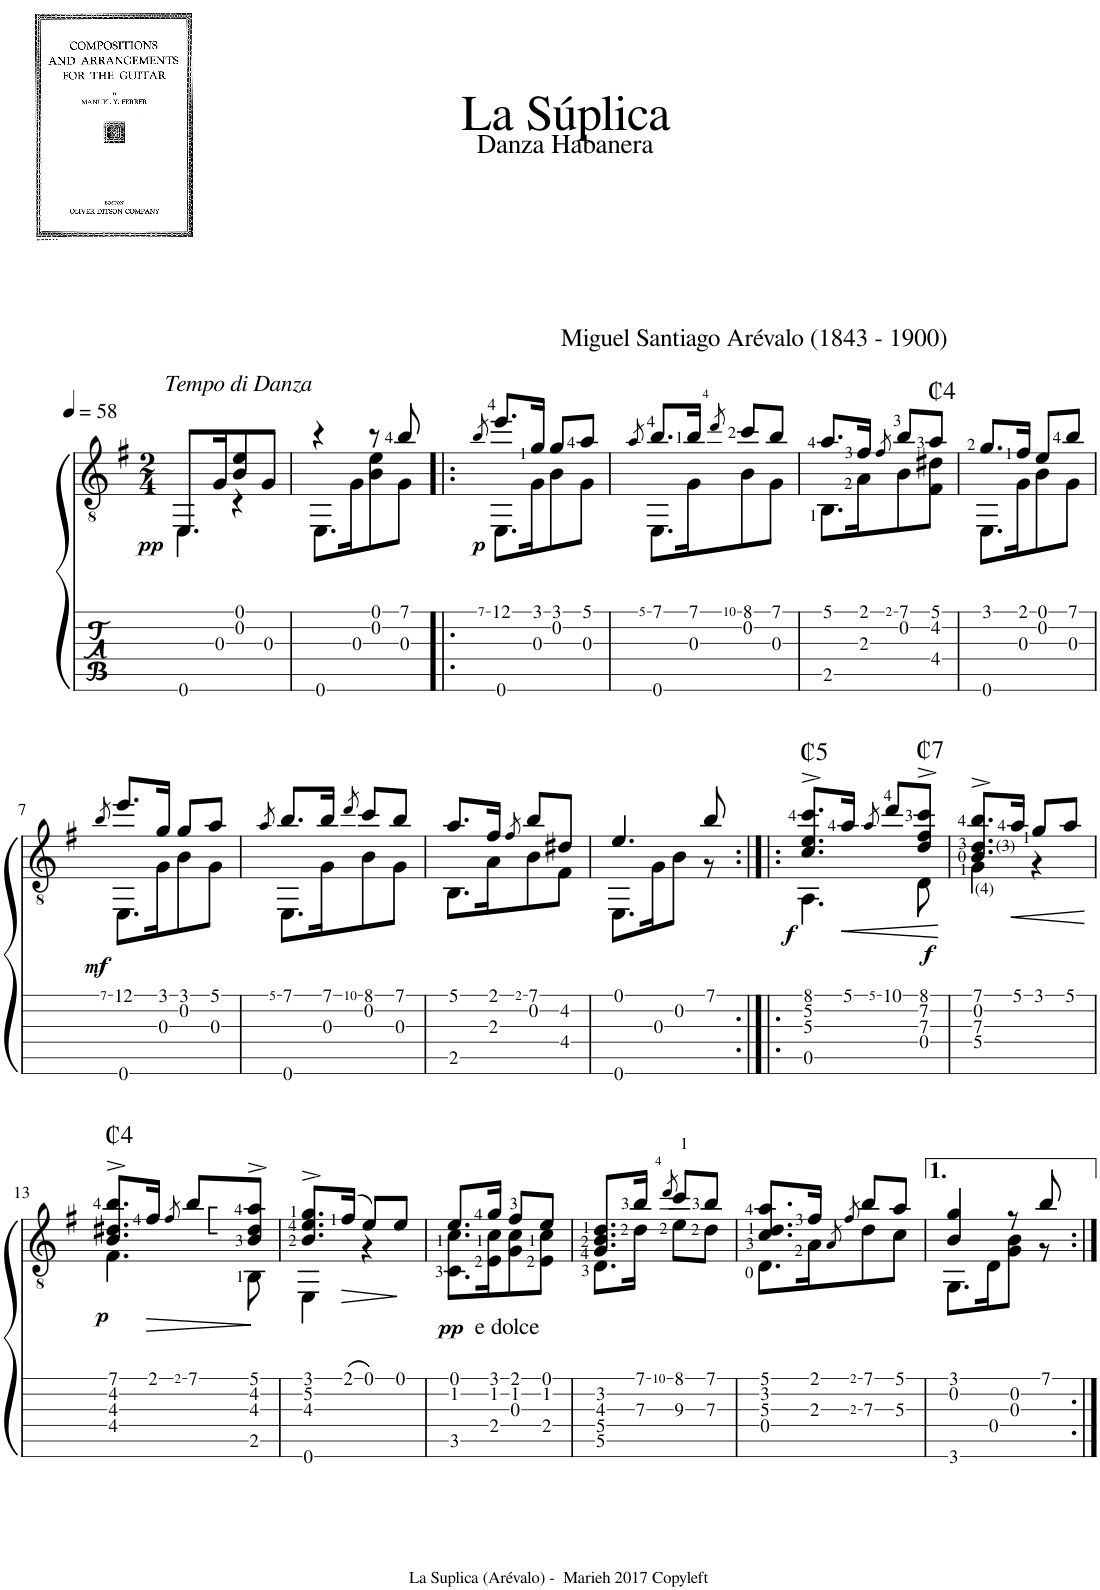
**kern	**kern	**dynam
*part2	*part1	*part1
*staff2	*staff1	*staff1
*I"Guitare classique [Tablature]	*I"Guitare classique	*
*stria6	*	*
*	*clefGv2	*
*k[f#]	*k[f#]	*
*M2/4	*M2/4	*
*MM58	*MM58	*
=1	=1	=1
*^	*^	*
!	!	!LO:TX:a:i:t=Tempo di Danza	!	!
8.r	4EE	8.EE/L	4EE\	.
16G	.	16G/K	.	.
8B\ 8e\L	4r	8B/ 8e/	4r	.
8GJ	.	8G/J	.	.
=2	=2	=2	=2	=2
4r	8.EEL	4r	8.EE\L	.
.	16GJk	.	16G\K	.
8r	8B\ 8e\L	8r	8B\ 8e\	.
8b	8GJ	8b/	8G\J	.
=3!|:	=3!|:	=3!|:	=3!|:	=3!|:
qb	.	8qb/	.	.
8.eeL	8.EEL	8.ee/L	8.EE\L	.
16gJk	16GJk	16g/Jk	16G\K	.
8gL	8BL	8g/L	8B\	.
8aJ	8GJ	8a/J	8G\J	.
=4	=4	=4	=4	=4
qa	.	8qa/	.	.
8.bL	8.EEL	8.b/L	8.EE\L	.
16bJk	16GJk	16b/Jk	16G\K	.
qdd	.	8qdd/	.	.
8ccL	8BL	8cc/L	8B\	.
8bJ	8GJ	8b/J	8G\J	.
=5	=5	=5	=5	=5
8.aL	8.BBL	8.a/L	8.BB\L	.
16f#Jk	16AJk	16f#/Jk	16A\K	.
qf#	.	8qf#/	.	.
8bL	8BL	8b/L	8B\	.
!	!	!LO:TX:a:t=₵4	!	!
8aJ	8F#\ 8d#X\J	8a/J	8F#\ 8d#X\J	.
=6	=6	=6	=6	=6
8.gL	8.EEL	8.g/L	8.EE\L	.
16f#Jk	16GJk	16f#/Jk	16G\K	.
8eL	8BL	8e/L	8B\	.
8bJ	8GJ	8b/J	8G\J	.
!!LO:LB:g=z	!!
=7	=7	=7	=7	=7
qb	.	8qb/	.	.
8.eeL	8.EEL	8.ee/L	8.EE\L	.
16gJk	16GJk	16g/Jk	16G\K	.
8gL	8BL	8g/L	8B\	.
8aJ	8GJ	8a/J	8G\J	.
=8	=8	=8	=8	=8
qa	.	8qa/	.	.
8.bL	8.EEL	8.b/L	8.EE\L	.
16bJk	16GJk	16b/Jk	16G\K	.
qdd	.	8qdd/	.	.
8ccL	8BL	8cc/L	8B\	.
8bJ	8GJ	8b/J	8G\J	.
=9	=9	=9	=9	=9
8.aL	8.BBL	8.a/L	8.BB\L	.
16f#Jk	16AJk	16f#/Jk	16A\K	.
qf#	.	8qf#/	.	.
8bL	8BL	8b/L	8B\	.
8d#XJ	8F#J	8d#X/J	8F#\J	.
=10	=10	=10	=10	=10
4.e	8.EEL	4.e/	8.EE\L	.
.	16GJk	.	16G\K	.
.	8B	.	8B\J	.
8b	8r	8b/	8r	.
=11:|!|:	=11:|!|:	=11:|!|:	=11:|!|:	=11:|!|:
!	!	!LO:TX:a:t=₵5	!	!
8.c\ 8.e\ 8.cc\L	4.AA	8.c/^ 8.e/^ 8.cc/^L	4.AA\	.
!	!	!	!	!LO:HP:b
16aJk	.	16a/Jk	.	<
qa	.	8qa/	.	.
8ddL	.	8dd/L	.	.
!	!	!LO:TX:a:t=₵7	!	!
8d\ 8f#\ 8cc\J	8D	8d/^ 8f#/^ 8cc/^J	8D\	.
*v	*v	*	*	*
*	*v	*v	*
.	.	[
=12	=12	=12
*^	*^	*
8.d\ 8.B\ 8.b\L	4G	8.B/^ 8.d/^ 8.b/^L	4G\	.
!	!	!	!	!LO:HP:b
16aJk	.	16a/Jk	.	<
8gL	4r	8g/L	4r	.
8aJ	.	8a/J	.	.
*v	*v	*	*	*
*	*v	*v	*
.	.	[
!!LO:LB:g=z
=13	=13	=13
*^	*^	*
!	!	!LO:TX:a:t=₵4	!	!
8.B\ 8.d#X\ 8.b\L	4.F#	8.B/^ 8.d#X/^ 8.b/^L	4.F#\	.
!	!	!	!	!LO:HP:b
16f#Jk	.	16f#/Jk	.	>
qf#	.	8qf#/	.	.
8bL	.	8b/L	.	.
8B\ 8d#\ 8a\J	8BB	8B/^ 8d#/^ 8a/^J	8BB\	.
*v	*v	*	*	*
*	*v	*v	*
.	.	]
=14	=14	=14
*^	*^	*
8.B\ 8.e\ 8.g\L	4EE	8.B/^ 8.e/^ 8.g/^L	4EE\	.
!	!	!	!	!LO:HP:b
(16f#Jk	.	(16f#/Jk	.	>
8eL)	4r	8e/L)	4r	.
8eJ	.	8e/J	.	.
*v	*v	*	*	*
*	*v	*v	*
.	.	]
=15	=15	=15
*^	*^	*
!	!	!LO:TX:b:t=e dolce	!	!
8.eL	8.C\ 8.c\L	8.e/L	8.C\ 8.c\L	.
16gJk	16E\ 16c\Jk	16g/Jk	16E\ 16c\K	.
8f#L	8G\ 8c\L	8f#/L	8G\ 8c\	.
8eJ	8E\ 8c\J	8e/J	8E\ 8c\J	.
=16	=16	=16	=16	=16
8.G\ 8.B\ 8.d\L	8.DL	8.G/ 8.B/ 8.d/L	8.D\L	.
16bJk	16dJk	16b/Jk	16d\Jk	.
qdd	.	8qdd/	.	.
8ccL	8eL	8cc/L	8e\L	.
8bJ	8dJ	8b/J	8d\J	.
=17	=17	=17	=17	=17
8.c\ 8.d\ 8.a\L	8.DL	8.c/ 8.d/ 8.a/L	8.D\L	.
16f#Jk	16AJk	16f#/Jk	16A\K	.
qf#	qA	8qf#/	8qA/	.
8bL	8dL	8b/L	8d\	.
8aJ	8cJ	8a/J	8c\J	.
=18	=18	=18	=18	=18
4B 4g	8.GGL	4B/ 4g/	8.GG\L	.
.	16DJk	.	16D\K	.
8r	8G 8B	8r	8G\ 8B\J	.
8b	8r	8b/	8r	.
*v	*v	*	*	*
*	*v	*v	*
=:|!	=:|!	=:|!
*-	*-	*-
